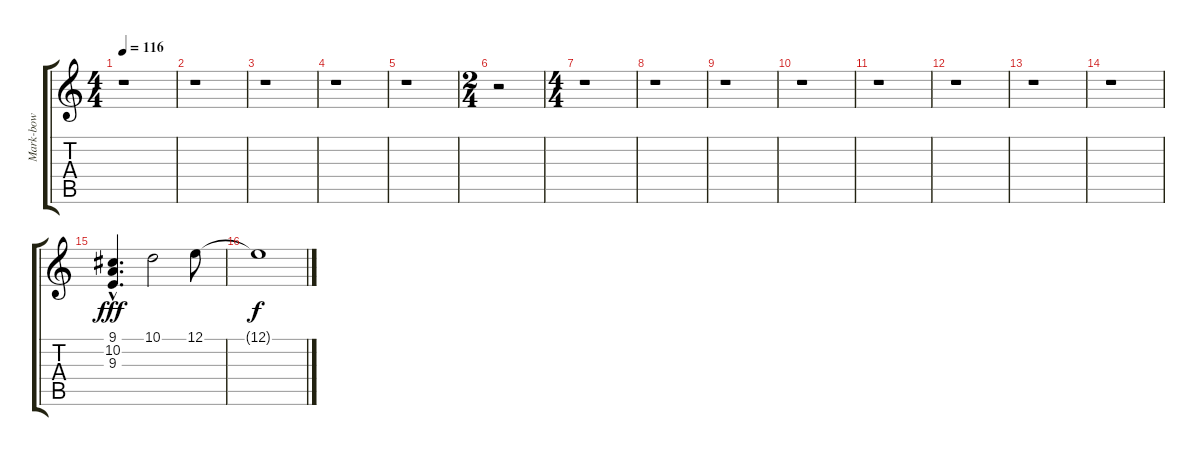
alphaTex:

\track ("Mark-bow" "Mark-bow") {instrument seashore}
\staff {score tabs}
\tuning (E4 B3 G3 D3 A2 E2) {hide}
\ts (4 4)
\tempo 116
\clef g2
\ks c
r.1{dy fff} |
r.1 |
r.1 |
r.1 |
r.1 |
\ts (2 4)
r.2 |
\ts (4 4)
r.1 |
r.1 |
r.1 |
r.1 |
r.1 |
r.1 |
r.1 |
r.1 |
(9.1{hac} 10.2 9.3).4{d} 10.1.2 12.1.8 |
12.1{t}.1{dy f}
